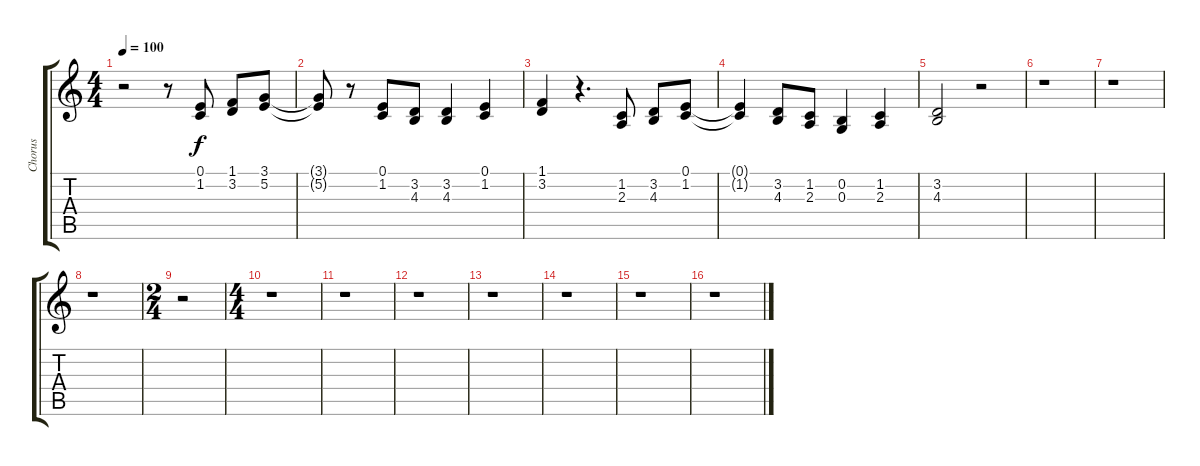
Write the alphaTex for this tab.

\track ("Chorus" "Chorus") {instrument clarinet}
\staff {score tabs}
\tuning (E4 B3 G3 D3 A2 E2) {hide}
\ts (4 4)
\tempo 100
\clef g2
\ks c
r.2{dy f} r.8 (0.1 1.2).8 (1.1 3.2).8 (3.1 5.2).8 |
(3.1{t} 5.2{t}).8 r.8 (0.1 1.2).8 (3.2 4.3).8 (3.2 4.3).4 (0.1 1.2).4 |
(1.1 3.2).4 r.4{d} (1.2 2.3).8 (3.2 4.3).8 (0.1 1.2).8 |
(0.1{t} 1.2{t}).4 (3.2 4.3).8 (1.2 2.3).8 (0.2 0.3).4 (1.2 2.3).4 |
(3.2 4.3).2 r.2 |
r.1 |
r.1 |
r.1 |
\ts (2 4)
r.2 |
\ts (4 4)
r.1 |
r.1 |
r.1 |
r.1 |
r.1 |
r.1 |
r.1
